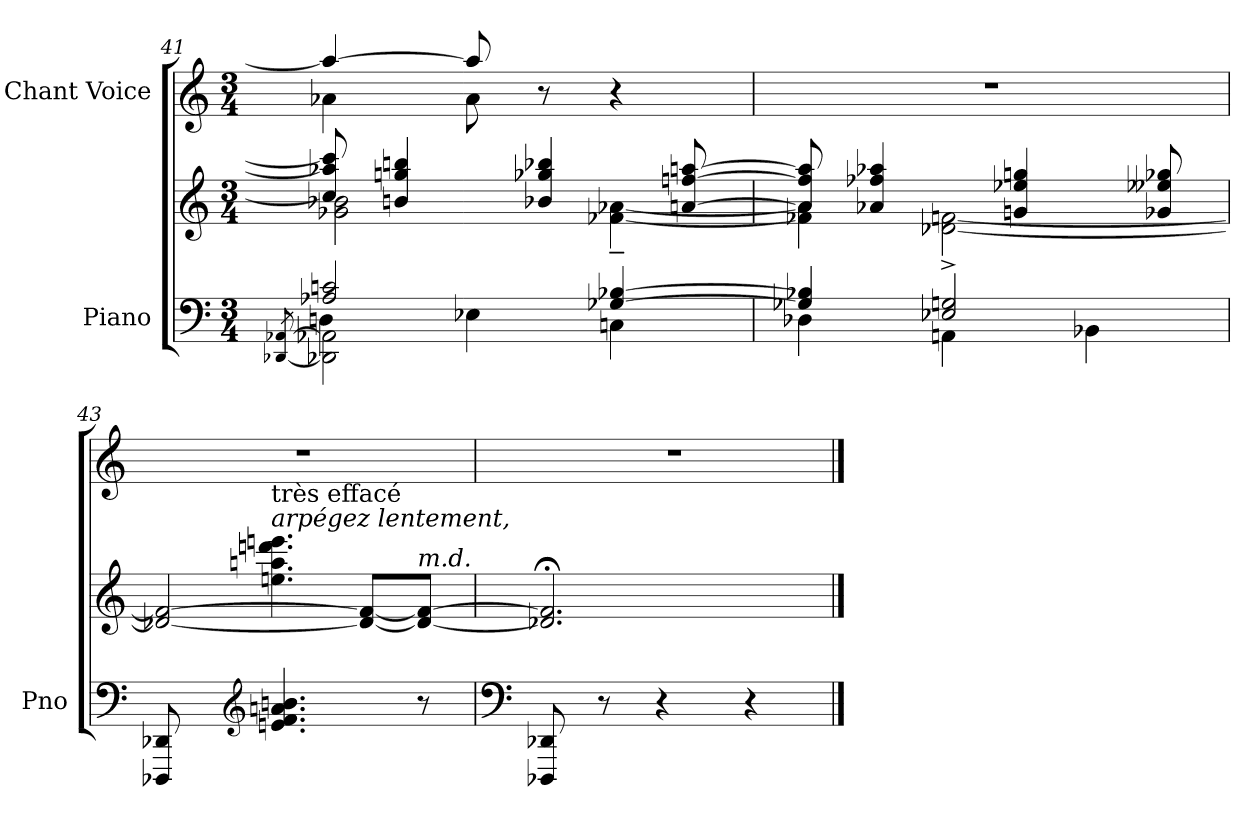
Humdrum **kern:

**kern	**kern	**kern
*part2	*part2	*part1
*staff3	*staff2	*staff1
*I"Piano	*	*I"Chant Voice
*I'Pno	*	*
*clefF4	*clefG2	*clefG2
*k[]	*k[]	*k[]
*M3/4	*M3/4	*M3/4
=41	=41	=41
*^	*	*
.	[<8qDD-X/ [<8qAA-X/	.	.
*	*^	*^	*^
2A-X/ 2cn/	2DD-X\] 2AA-X\]	4Dn\	8cc/] 8aa-X/] 8ccc/]	2g-X\ 2b-X\	4aa-/_	4a-\
.	.	.	4bn/ 4ggn/ 4bbn/	.	.	.
.	.	4E-X\	.	.	8aa-/]	8a-\
.	.	.	4b-X/ 4gg-X/ 4bb-X/	.	8r	8ryy
[4G-X/ [4B-X/	4Cn\	4ryy	.	[4f-X\~> [4a-X\~>	4r	4ryy
.	.	.	[8an/ [8ffn/ [8aan/	.	.	.
*	*v	*v	*	*	*v	*v
=42	=42	=42	=42	=42
4G-X/] 4B-X/]	4D-X\	8a/] 8ff/] 8aa/]	4f-X\] 4a-\]	2.r
.	.	4a-X/ 4ff-X/ 4aa-X/	.	.
2E-X/ 2Gn/	4AAn\	.	[2d-X\^> [2fn\^>	.
.	.	4gn/ 4ee-X/ 4ggn/	.	.
.	4BB-X\	.	.	.
.	.	8g-X/ 8ee--X/ 8gg-X/	.	.
*v	*v	*	*	*
=43	=43	=43	=43
8DDD-X/ 8DD-X/	4ryy	2d-X/_ 2f/_	2.r
8ryy	.	.	.
*clefG2	*	*	*
!	!LO:TX:i:t=arpégez lentement,	!	!
!	!LO:TX:t=très effacé	!	!
4.en/ 4.f/ 4.an/ 4.bn/	4.een\ 4.aan\ 4.dddn\ 4.eeen\	.	.
.	.	8d-/_ 8f/_L	.
!	!LO:TX:i:t=m.d.	!	!
8r	8ryy	8d-/_ 8f/_J	.
*	*v	*v	*
=44	=44	=44
*clefF4	*	*
8DDD-X/ 8DD-X/	2.d-X/];< 2.f/];<	2.r
8r	.	.
4r	.	.
4r	.	.
==	==	==
*-	*-	*-
